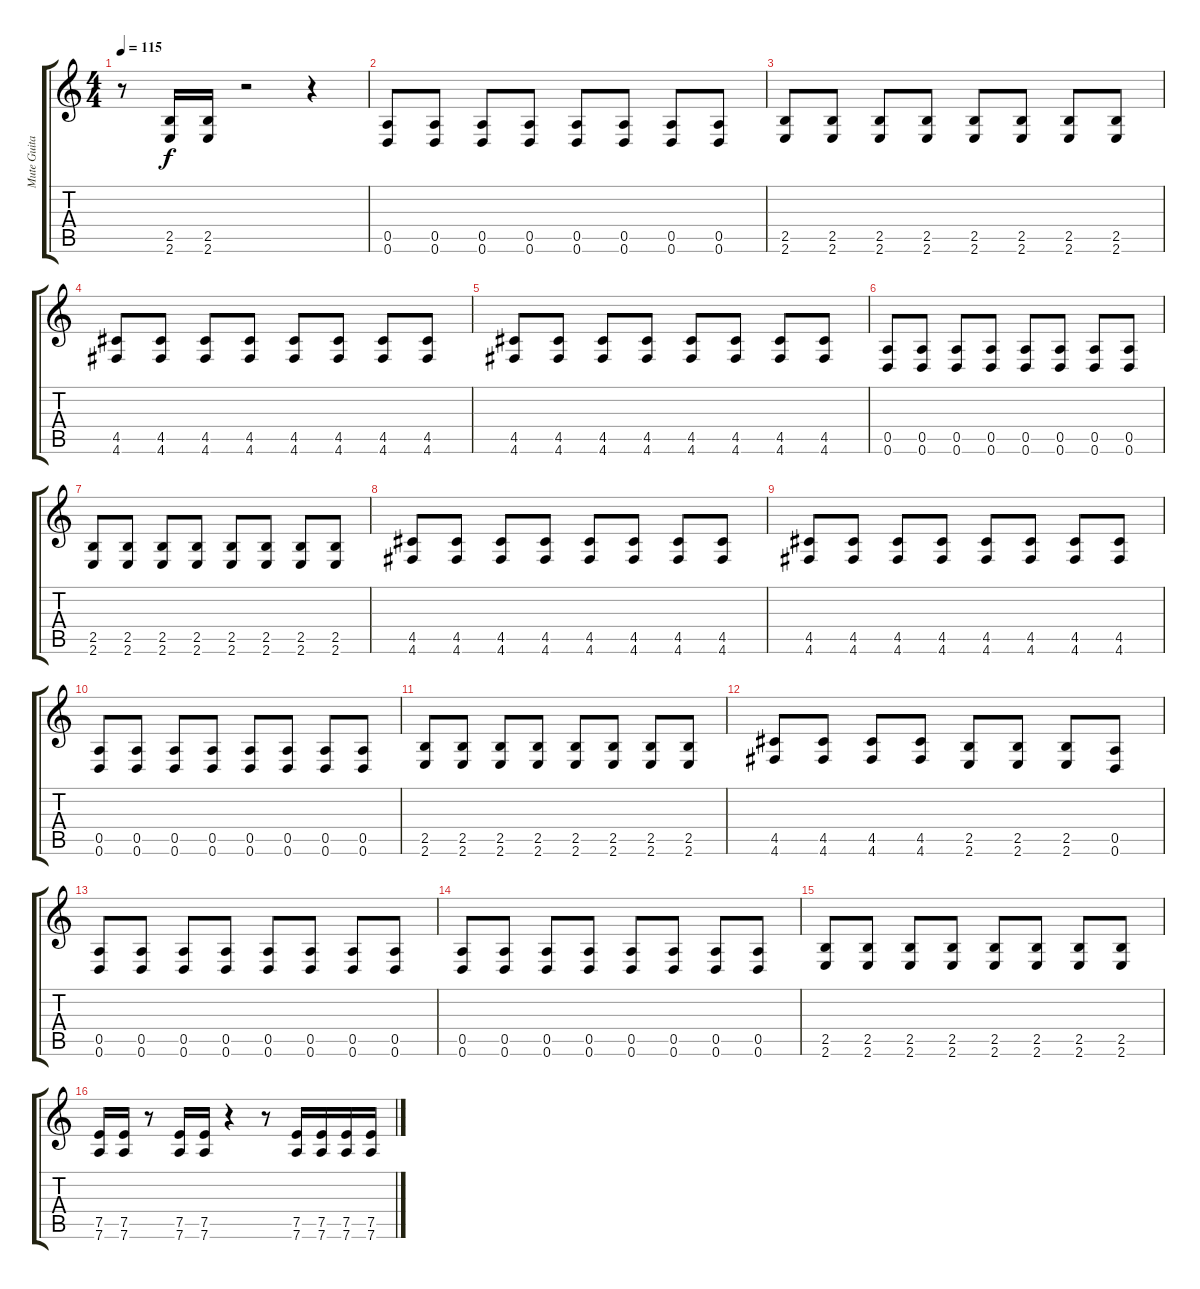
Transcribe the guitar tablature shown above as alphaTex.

\track ("Mute Guitar" "Mute Guita") {instrument electricguitarmuted}
\staff {score tabs}
\tuning (E4 B3 G3 D3 A2 D2) {hide}
\ts (4 4)
\tempo 115
\clef g2
\ks c
r.8{dy f} (2.5 2.6).16 (2.5 2.6).16 r.2 r.4 |
(0.5 0.6).8 (0.5 0.6).8 (0.5 0.6).8 (0.5 0.6).8 (0.5 0.6).8 (0.5 0.6).8 (0.5 0.6).8 (0.5 0.6).8 |
(2.5 2.6).8 (2.5 2.6).8 (2.5 2.6).8 (2.5 2.6).8 (2.5 2.6).8 (2.5 2.6).8 (2.5 2.6).8 (2.5 2.6).8 |
(4.5 4.6).8 (4.5 4.6).8 (4.5 4.6).8 (4.5 4.6).8 (4.5 4.6).8 (4.5 4.6).8 (4.5 4.6).8 (4.5 4.6).8 |
(4.5 4.6).8 (4.5 4.6).8 (4.5 4.6).8 (4.5 4.6).8 (4.5 4.6).8 (4.5 4.6).8 (4.5 4.6).8 (4.5 4.6).8 |
(0.5 0.6).8 (0.5 0.6).8 (0.5 0.6).8 (0.5 0.6).8 (0.5 0.6).8 (0.5 0.6).8 (0.5 0.6).8 (0.5 0.6).8 |
(2.5 2.6).8 (2.5 2.6).8 (2.5 2.6).8 (2.5 2.6).8 (2.5 2.6).8 (2.5 2.6).8 (2.5 2.6).8 (2.5 2.6).8 |
(4.5 4.6).8 (4.5 4.6).8 (4.5 4.6).8 (4.5 4.6).8 (4.5 4.6).8 (4.5 4.6).8 (4.5 4.6).8 (4.5 4.6).8 |
(4.5 4.6).8 (4.5 4.6).8 (4.5 4.6).8 (4.5 4.6).8 (4.5 4.6).8 (4.5 4.6).8 (4.5 4.6).8 (4.5 4.6).8 |
(0.5 0.6).8 (0.5 0.6).8 (0.5 0.6).8 (0.5 0.6).8 (0.5 0.6).8 (0.5 0.6).8 (0.5 0.6).8 (0.5 0.6).8 |
(2.5 2.6).8 (2.5 2.6).8 (2.5 2.6).8 (2.5 2.6).8 (2.5 2.6).8 (2.5 2.6).8 (2.5 2.6).8 (2.5 2.6).8 |
(4.5 4.6).8 (4.5 4.6).8 (4.5 4.6).8 (4.5 4.6).8 (2.5 2.6).8 (2.5 2.6).8 (2.5 2.6).8 (0.5 0.6).8 |
(0.5 0.6).8 (0.5 0.6).8 (0.5 0.6).8 (0.5 0.6).8 (0.5 0.6).8 (0.5 0.6).8 (0.5 0.6).8 (0.5 0.6).8 |
(0.5 0.6).8 (0.5 0.6).8 (0.5 0.6).8 (0.5 0.6).8 (0.5 0.6).8 (0.5 0.6).8 (0.5 0.6).8 (0.5 0.6).8 |
(2.5 2.6).8 (2.5 2.6).8 (2.5 2.6).8 (2.5 2.6).8 (2.5 2.6).8 (2.5 2.6).8 (2.5 2.6).8 (2.5 2.6).8 |
(7.5 7.6).16 (7.5 7.6).16 r.8 (7.5 7.6).16 (7.5 7.6).16 r.4 r.8 (7.5 7.6).16 (7.5 7.6).16 (7.5 7.6).16 (7.5 7.6).16
